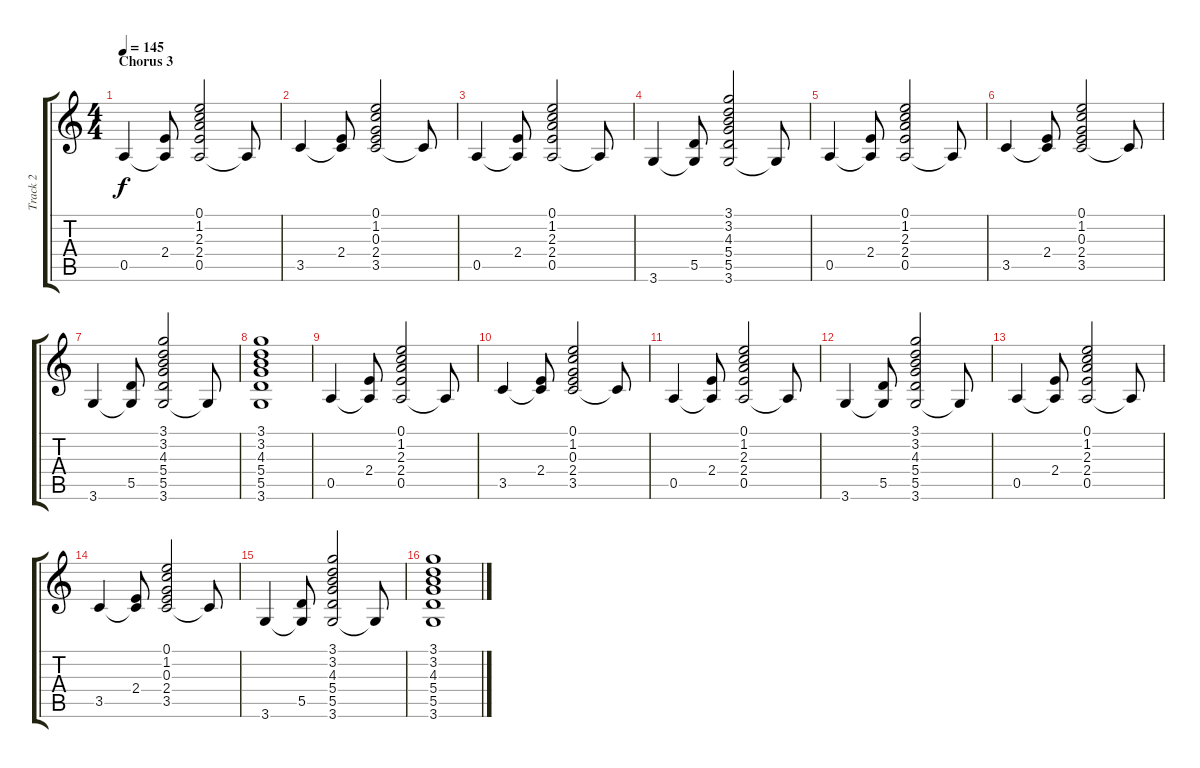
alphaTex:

\track ("Track 2" "Track 2") {instrument electricguitarclean}
\staff {score tabs}
\tuning (E4 B3 G3 D3 A2 E2) {hide}
\ts (4 4)
\section ("" "Chorus 3")
\tempo 145
\clef g2
\ks c
0.5.4{dy f} (2.4 0.5{t}).8 (0.1 1.2 2.3 2.4 0.5).2 0.5{t}.8 |
3.5.4 (2.4 3.5{t}).8 (0.1 1.2 0.3 2.4 3.5).2 3.5{t}.8 |
0.5.4 (2.4 0.5{t}).8 (0.1 1.2 2.3 2.4 0.5).2 0.5{t}.8 |
3.6.4 (5.5 3.6{t}).8 (3.1 3.2 4.3 5.4 5.5 3.6).2 3.6{t}.8 |
0.5.4 (2.4 0.5{t}).8 (0.1 1.2 2.3 2.4 0.5).2 0.5{t}.8 |
3.5.4 (2.4 3.5{t}).8 (0.1 1.2 0.3 2.4 3.5).2 3.5{t}.8 |
3.6.4 (5.5 3.6{t}).8 (3.1 3.2 4.3 5.4 5.5 3.6).2 3.6{t}.8 |
(3.1 3.2 4.3 5.4 5.5 3.6).1 |
0.5.4 (2.4 0.5{t}).8 (0.1 1.2 2.3 2.4 0.5).2 0.5{t}.8 |
3.5.4 (2.4 3.5{t}).8 (0.1 1.2 0.3 2.4 3.5).2 3.5{t}.8 |
0.5.4 (2.4 0.5{t}).8 (0.1 1.2 2.3 2.4 0.5).2 0.5{t}.8 |
3.6.4 (5.5 3.6{t}).8 (3.1 3.2 4.3 5.4 5.5 3.6).2 3.6{t}.8 |
0.5.4 (2.4 0.5{t}).8 (0.1 1.2 2.3 2.4 0.5).2 0.5{t}.8 |
3.5.4 (2.4 3.5{t}).8 (0.1 1.2 0.3 2.4 3.5).2 3.5{t}.8 |
3.6.4 (5.5 3.6{t}).8 (3.1 3.2 4.3 5.4 5.5 3.6).2 3.6{t}.8 |
(3.1 3.2 4.3 5.4 5.5 3.6).1
